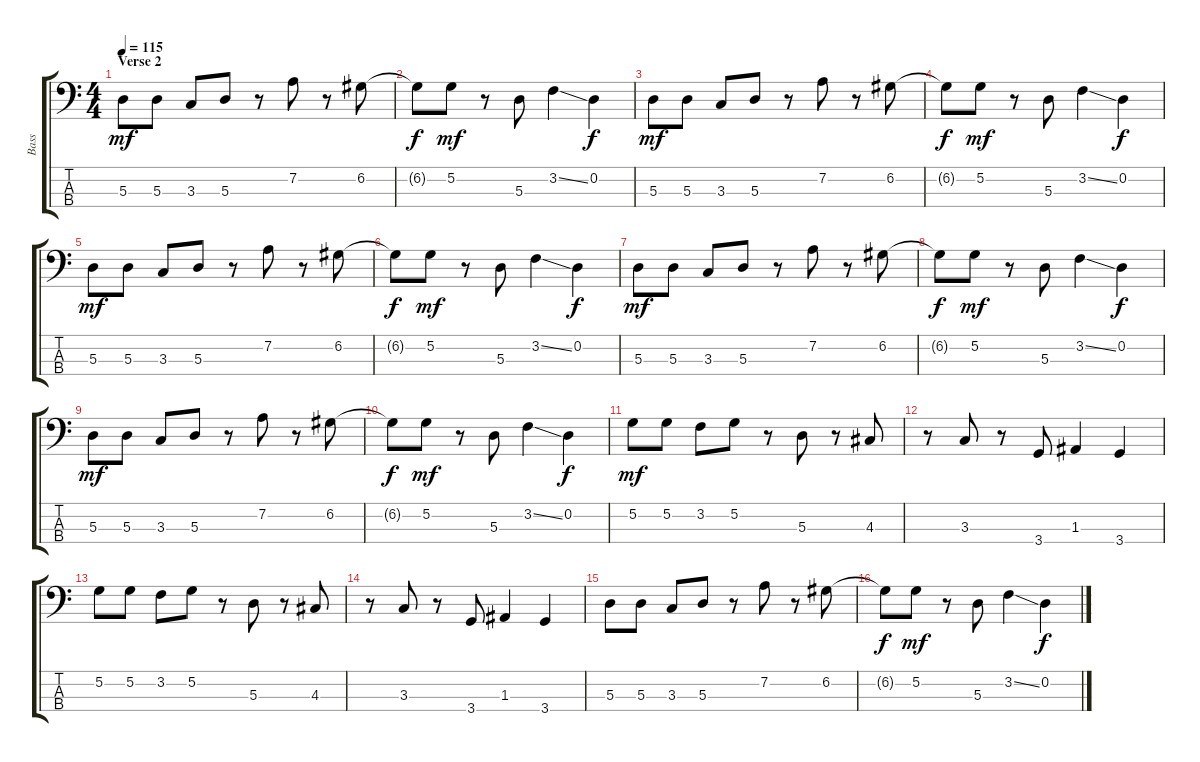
\track ("Bass" "Bass") {instrument electricbassfinger}
\staff {score tabs}
\tuning (G2 D2 A1 E1) {hide}
\ts (4 4)
\section ("" "Verse 2")
\tempo 115
\clef f4
\ks c
5.3.8{dy mf} 5.3.8 3.3.8 5.3.8 r.8 7.2.8 r.8 6.2.8 |
6.2{t}.8{dy f} 5.2.8{dy mf} r.8 5.3.8 3.2{ss}.4 0.2.4{dy f} |
5.3.8{dy mf} 5.3.8 3.3.8 5.3.8 r.8 7.2.8 r.8 6.2.8 |
6.2{t}.8{dy f} 5.2.8{dy mf} r.8 5.3.8 3.2{ss}.4 0.2.4{dy f} |
5.3.8{dy mf} 5.3.8 3.3.8 5.3.8 r.8 7.2.8 r.8 6.2.8 |
6.2{t}.8{dy f} 5.2.8{dy mf} r.8 5.3.8 3.2{ss}.4 0.2.4{dy f} |
5.3.8{dy mf} 5.3.8 3.3.8 5.3.8 r.8 7.2.8 r.8 6.2.8 |
6.2{t}.8{dy f} 5.2.8{dy mf} r.8 5.3.8 3.2{ss}.4 0.2.4{dy f} |
5.3.8{dy mf} 5.3.8 3.3.8 5.3.8 r.8 7.2.8 r.8 6.2.8 |
6.2{t}.8{dy f} 5.2.8{dy mf} r.8 5.3.8 3.2{ss}.4 0.2.4{dy f} |
5.2.8{dy mf} 5.2.8 3.2.8 5.2.8 r.8 5.3.8 r.8 4.3.8 |
r.8 3.3.8 r.8 3.4.8 1.3.4 3.4.4 |
5.2.8 5.2.8 3.2.8 5.2.8 r.8 5.3.8 r.8 4.3.8 |
r.8 3.3.8 r.8 3.4.8 1.3.4 3.4.4 |
5.3.8 5.3.8 3.3.8 5.3.8 r.8 7.2.8 r.8 6.2.8 |
6.2{t}.8{dy f} 5.2.8{dy mf} r.8 5.3.8 3.2{ss}.4 0.2.4{dy f}
